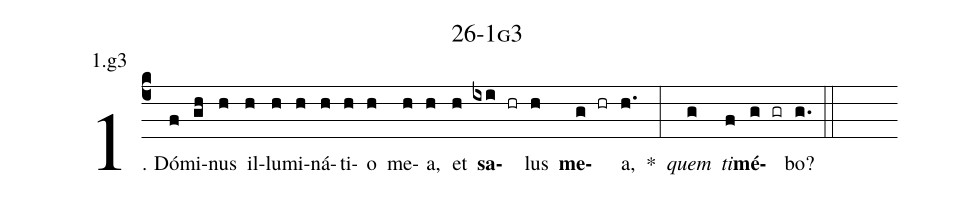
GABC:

name: 26-1g3;
annotation: 1.g3;
%%
(c4)1. Dó(f)mi(gh)nus(h) il(h)lu(h)mi(h)ná(h)ti(h)o(h) me(h)a,(h) et(h) <b>sa</b>(ixi hr)lus(h) <b>me</b>(g hr)a,(h.) *(:) <i>quem</i>(g) <i>ti</i>(f)<b>mé</b>(g gr)bo?(g.) (::)
